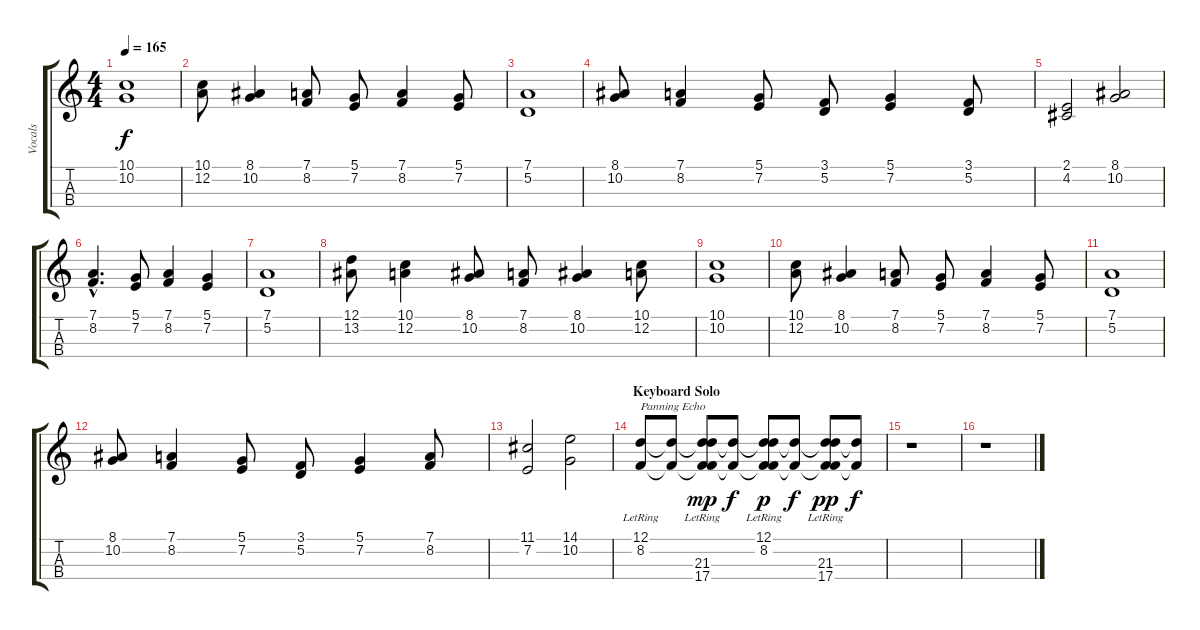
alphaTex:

\track ("Vocals" "Vocals") {instrument lead6voice}
\staff {score tabs}
\tuning (D4 A3 F3 C3) {hide}
\ts (4 4)
\tempo 165
\clef g2
\ks c
(10.1 10.2).1{dy f} |
(10.1 12.2).8 (8.1 10.2).4 (7.1 8.2).8 (5.1 7.2).8 (7.1 8.2).4 (5.1 7.2).8 |
(7.1 5.2).1 |
(8.1 10.2).8 (7.1 8.2).4 (5.1 7.2).8 (3.1 5.2).8 (5.1 7.2).4 (3.1 5.2).8 |
(2.1 4.2).2 (8.1 10.2).2 |
(7.1{hac} 8.2{hac}).4{d} (5.1 7.2).8 (7.1 8.2).4 (5.1 7.2).4 |
(7.1 5.2).1 |
(12.1 13.2).8 (10.1 12.2).4 (8.1 10.2).8 (7.1 8.2).8 (8.1 10.2).4 (10.1 12.2).8 |
(10.1 10.2).1 |
(10.1 12.2).8 (8.1 10.2).4 (7.1 8.2).8 (5.1 7.2).8 (7.1 8.2).4 (5.1 7.2).8 |
(7.1 5.2).1 |
(8.1 10.2).8 (7.1 8.2).4 (5.1 7.2).8 (3.1 5.2).8 (5.1 7.2).4 (7.1 8.2).8 |
(11.1 7.2).2 (14.1 10.2).2 |
\section ("" "Keyboard Solo")
(12.1{lr} 8.2{lr}).8{txt "Panning Echo" balance 8} (12.1{t} 8.2{t}).8 (12.1{t} 8.2{t} 21.3{lr} 17.4{lr}).8{dy mp balance 3} (21.3{t} 17.4{t}).8{dy f} (12.1 8.2{lr} 21.3{t} 17.4{t}).8{dy p balance 13} (12.1{t} 8.2{t}).8{dy f} (12.1{t} 8.2{t} 21.3{lr} 17.4{lr}).8{dy pp balance 8} (21.3{t} 17.4{t}).8{dy f} |
r.1 |
r.1
